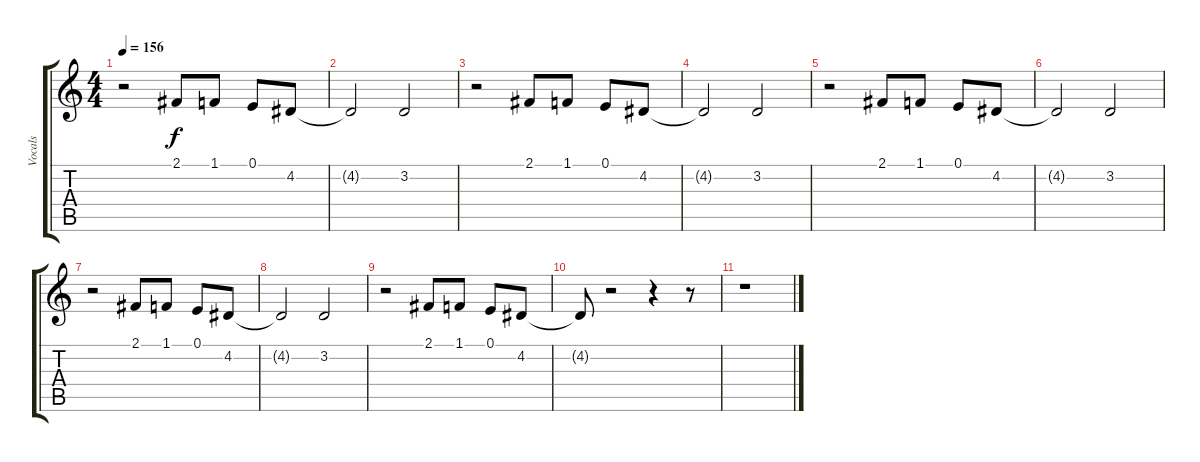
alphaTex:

\track ("Vocals" "Vocals") {instrument synthstrings1}
\staff {score tabs}
\tuning (E4 B3 G3 D3 A2 E2) {hide}
\ts (4 4)
\tempo 156
\clef g2
\ks c
r.2{dy f} 2.1.8 1.1.8 0.1.8 4.2.8 |
4.2{t}.2 3.2.2 |
r.2 2.1.8 1.1.8 0.1.8 4.2.8 |
4.2{t}.2 3.2.2 |
r.2 2.1.8 1.1.8 0.1.8 4.2.8 |
4.2{t}.2 3.2.2 |
r.2 2.1.8 1.1.8 0.1.8 4.2.8 |
4.2{t}.2 3.2.2 |
r.2 2.1.8 1.1.8 0.1.8 4.2.8 |
4.2{t}.8 r.2 r.4 r.8 |
r.1
